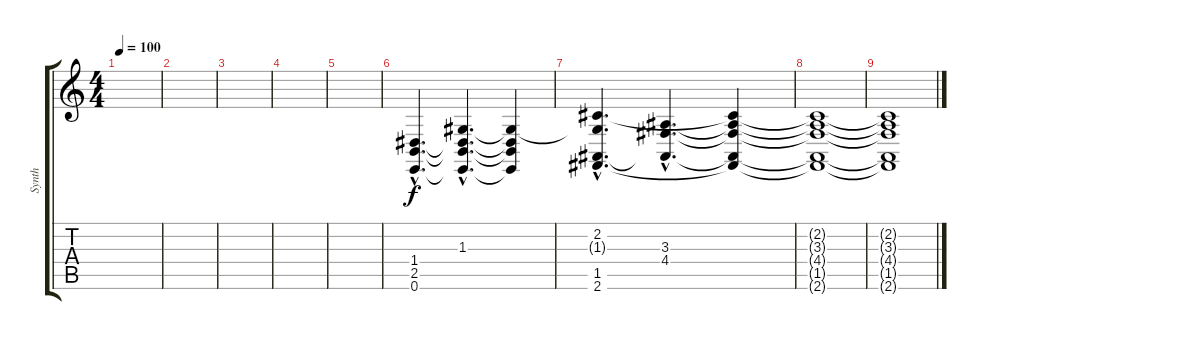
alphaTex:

\track ("Synth" "Synth") {instrument stringensemble1}
\staff {score tabs}
\tuning (E4 B3 G3 D3 A2 E2) {hide}
\ts (4 4)
\tempo 100
\clef g2
\ks c
|
|
|
|
|
(1.4{hac} 2.5{hac} 0.6{hac}).4{d} (1.3{hac} 1.4{hac t} 2.5{hac t} 0.6{hac t}).4{d} (1.3{t} 1.4{t} 2.5{t} 0.6{t}).4 |
(2.2{hac} 1.3{hac t} 1.5{hac} 2.6{hac}).4{d} (3.3{hac} 4.4{hac} 1.5{hac t}).4{d} (2.2{t} 3.3{t} 4.4{t} 1.5{t} 2.6{t}).4 |
(2.2{t} 3.3{t} 4.4{t} 1.5{t} 2.6{t}).1{volume 0} |
(2.2{t} 3.3{t} 4.4{t} 1.5{t} 2.6{t}).1
